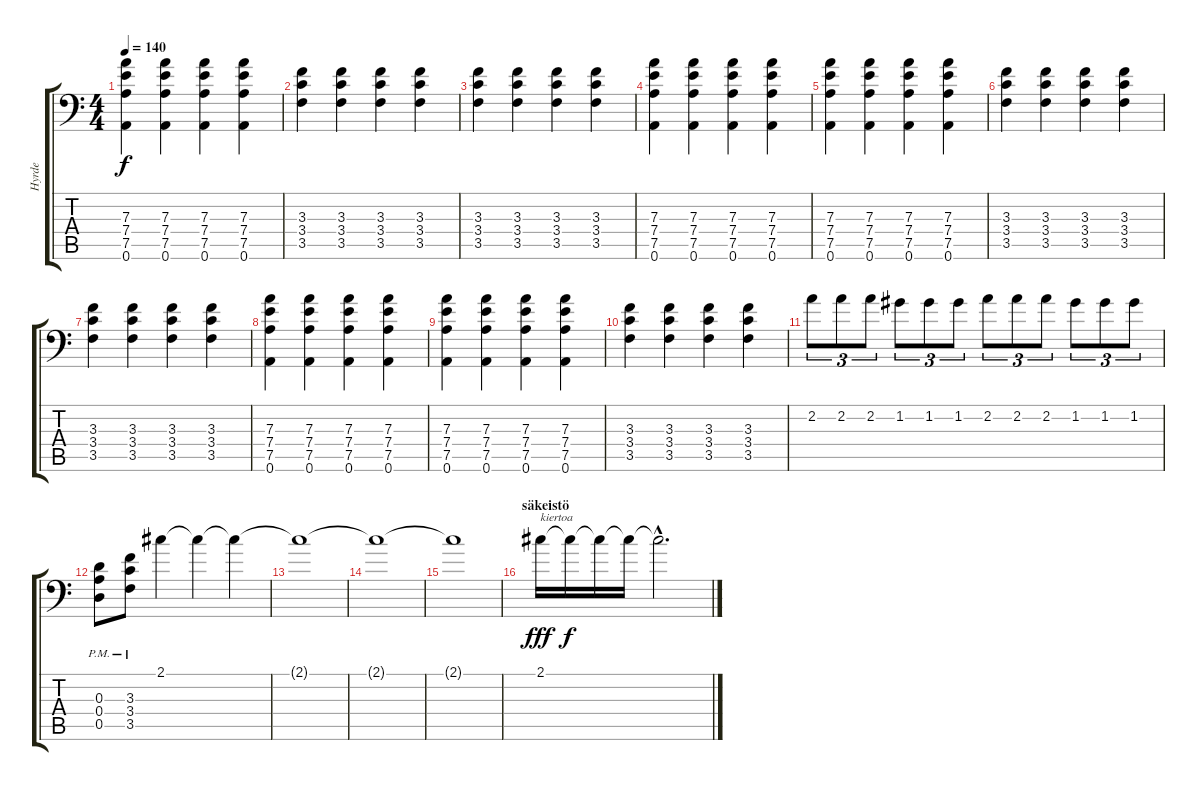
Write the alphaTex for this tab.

\track ("Hyrde" "Hyrde") {instrument distortionguitar}
\staff {score tabs}
\tuning (B3 G3 D3 A2 D2 A1) {hide}
\ts (4 4)
\tempo 140
\clef f4
\ks c
(7.3 7.4 7.5 0.6).4{dy f} (7.3 7.4 7.5 0.6).4 (7.3 7.4 7.5 0.6).4 (7.3 7.4 7.5 0.6).4 |
(3.3 3.4 3.5).4 (3.3 3.4 3.5).4 (3.3 3.4 3.5).4 (3.3 3.4 3.5).4 |
(3.3 3.4 3.5).4 (3.3 3.4 3.5).4 (3.3 3.4 3.5).4 (3.3 3.4 3.5).4 |
(7.3 7.4 7.5 0.6).4 (7.3 7.4 7.5 0.6).4 (7.3 7.4 7.5 0.6).4 (7.3 7.4 7.5 0.6).4 |
(7.3 7.4 7.5 0.6).4 (7.3 7.4 7.5 0.6).4 (7.3 7.4 7.5 0.6).4 (7.3 7.4 7.5 0.6).4 |
(3.3 3.4 3.5).4 (3.3 3.4 3.5).4 (3.3 3.4 3.5).4 (3.3 3.4 3.5).4 |
(3.3 3.4 3.5).4 (3.3 3.4 3.5).4 (3.3 3.4 3.5).4 (3.3 3.4 3.5).4 |
(7.3 7.4 7.5 0.6).4 (7.3 7.4 7.5 0.6).4 (7.3 7.4 7.5 0.6).4 (7.3 7.4 7.5 0.6).4 |
(7.3 7.4 7.5 0.6).4 (7.3 7.4 7.5 0.6).4 (7.3 7.4 7.5 0.6).4 (7.3 7.4 7.5 0.6).4 |
(3.3 3.4 3.5).4 (3.3 3.4 3.5).4 (3.3 3.4 3.5).4 (3.3 3.4 3.5).4 |
2.2.8{tu (3 2)} 2.2.8{tu (3 2)} 2.2.8{tu (3 2)} 1.2.8{tu (3 2)} 1.2.8{tu (3 2)} 1.2.8{tu (3 2)} 2.2.8{tu (3 2)} 2.2.8{tu (3 2)} 2.2.8{tu (3 2)} 1.2.8{tu (3 2)} 1.2.8{tu (3 2)} 1.2.8{tu (3 2)} |
(0.3{pm} 0.4{pm} 0.5{pm}).8 (3.3{pm} 3.4{pm} 3.5{pm}).8 2.1.4 2.1{t}.4 2.1{t}.4 |
2.1{t}.1 |
2.1{t}.1 |
2.1{t}.1 |
\section ("" "säkeistö")
2.1.16{txt "kiertoa" dy fff volume 0 instrument guitarharmonics} 2.1{t}.16{dy f volume 16} 2.1{t}.16 2.1{t}.16 2.1{hac t}.2{d}
